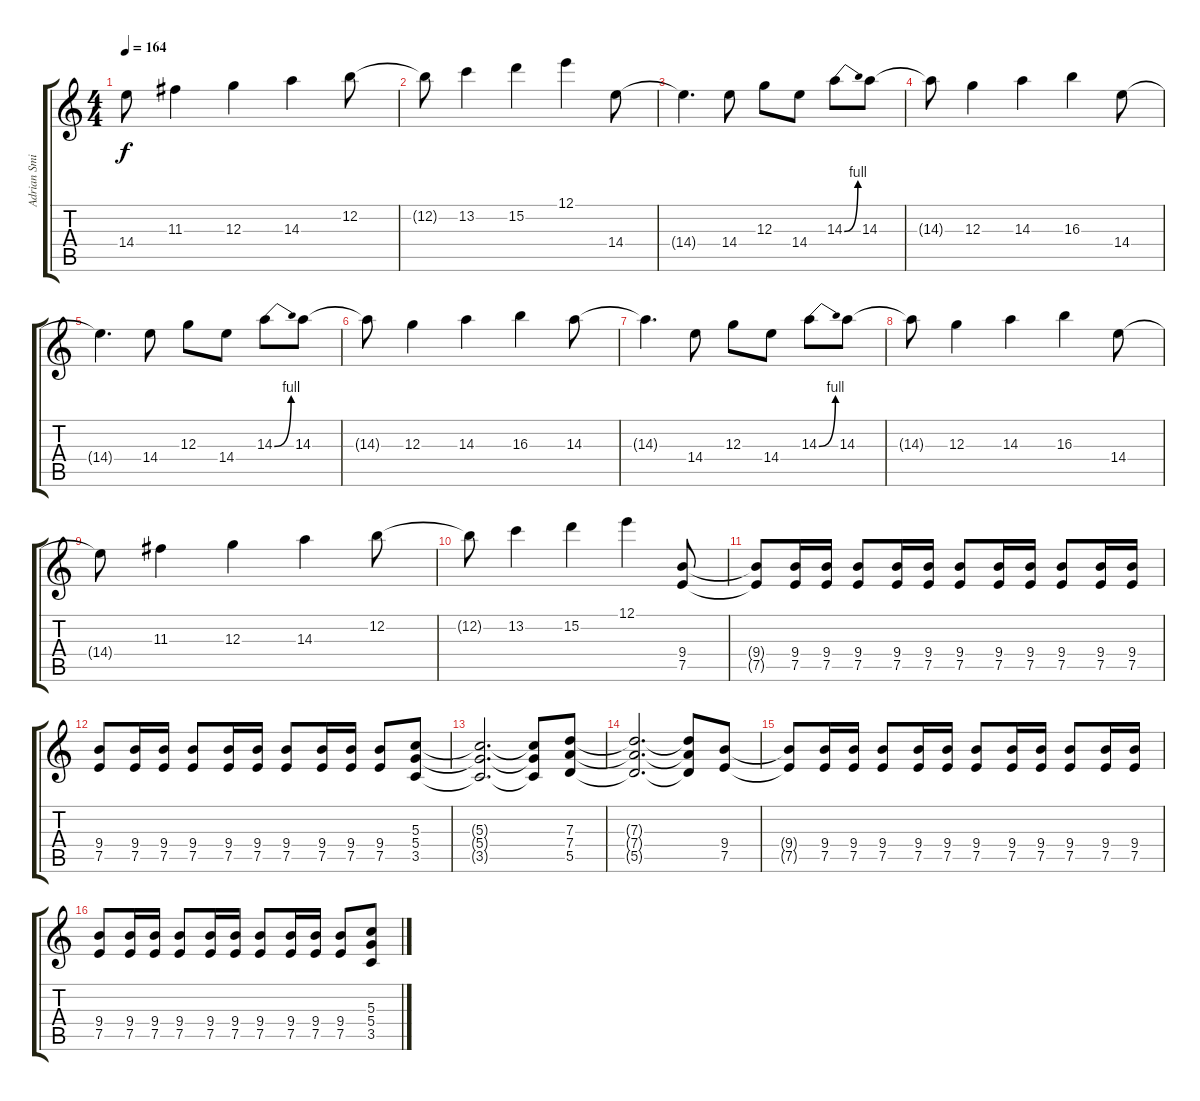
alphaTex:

\track ("Adrian Smith (Guitar 1)" "Adrian Smi") {instrument distortionguitar}
\staff {score tabs}
\tuning (E4 B3 G3 D3 A2 E2) {hide}
\ts (4 4)
\tempo 164
\clef g2
\ks c
14.4{t}.8{dy f} 11.3.4 12.3.4 14.3.4 12.2.8 |
12.2{t}.8 13.2.4 15.2.4 12.1.4 14.4.8 |
14.4{t}.4{d} 14.4.8 12.3.8 14.4.8 14.3{be (bend 0 0 60 4)}.8 14.3.8 |
14.3{t}.8 12.3.4 14.3.4 16.3.4 14.4.8 |
14.4{t}.4{d} 14.4.8 12.3.8 14.4.8 14.3{be (bend 0 0 60 4)}.8 14.3.8 |
14.3{t}.8 12.3.4 14.3.4 16.3.4 14.3.8 |
14.3{t}.4{d} 14.4.8 12.3.8 14.4.8 14.3{be (bend 0 0 60 4)}.8 14.3.8 |
14.3{t}.8 12.3.4 14.3.4 16.3.4 14.4.8 |
14.4{t}.8 11.3.4 12.3.4 14.3.4 12.2.8 |
12.2{t}.8 13.2.4 15.2.4 12.1.4 (9.4 7.5).8 |
(9.4{t} 7.5{t}).8 (9.4 7.5).16 (9.4 7.5).16 (9.4 7.5).8 (9.4 7.5).16 (9.4 7.5).16 (9.4 7.5).8 (9.4 7.5).16 (9.4 7.5).16 (9.4 7.5).8 (9.4 7.5).16 (9.4 7.5).16 |
(9.4 7.5).8 (9.4 7.5).16 (9.4 7.5).16 (9.4 7.5).8 (9.4 7.5).16 (9.4 7.5).16 (9.4 7.5).8 (9.4 7.5).16 (9.4 7.5).16 (9.4 7.5).8 (5.3 5.4 3.5).8 |
(5.3{t} 5.4{t} 3.5{t}).2{d} (5.3{t} 5.4{t} 3.5{t}).8 (7.3 7.4 5.5).8 |
(7.3{t} 7.4{t} 5.5{t}).2{d} (7.3{t} 7.4{t} 5.5{t}).8 (9.4 7.5).8 |
(9.4{t} 7.5{t}).8 (9.4 7.5).16 (9.4 7.5).16 (9.4 7.5).8 (9.4 7.5).16 (9.4 7.5).16 (9.4 7.5).8 (9.4 7.5).16 (9.4 7.5).16 (9.4 7.5).8 (9.4 7.5).16 (9.4 7.5).16 |
(9.4 7.5).8 (9.4 7.5).16 (9.4 7.5).16 (9.4 7.5).8 (9.4 7.5).16 (9.4 7.5).16 (9.4 7.5).8 (9.4 7.5).16 (9.4 7.5).16 (9.4 7.5).8 (5.3 5.4 3.5).8
